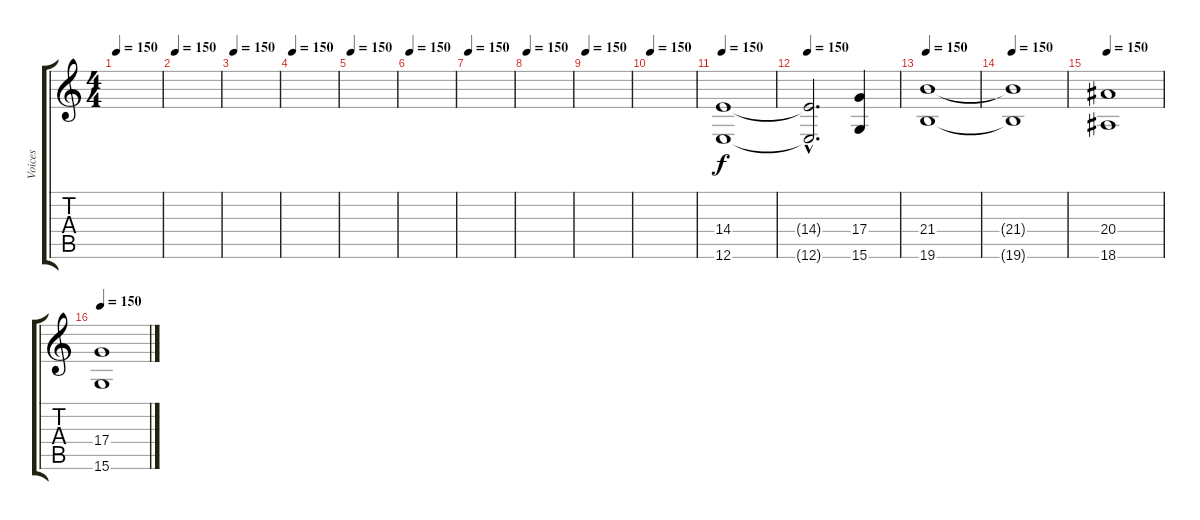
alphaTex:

\track ("Voices" "Voices") {instrument choiraahs}
\staff {score tabs}
\tuning (E4 B3 G3 D3 A2 E2) {hide}
\ts (4 4)
\tempo 150
\clef g2
\ks c
|
\tempo 150
|
\tempo 150
|
\tempo 150
|
\tempo 150
|
\tempo 150
|
\tempo 150
|
\tempo 150
|
\tempo 150
|
\tempo 150
|
\tempo 150
(14.4 12.6).1 |
\tempo 150
(14.4{hac t} 12.6{hac t}).2{d} (17.4 15.6).4 |
\tempo 150
(21.4 19.6).1 |
\tempo 150
(21.4{t} 19.6{t}).1 |
\tempo 150
(20.4 18.6).1 |
\tempo 150
(17.4 15.6).1
